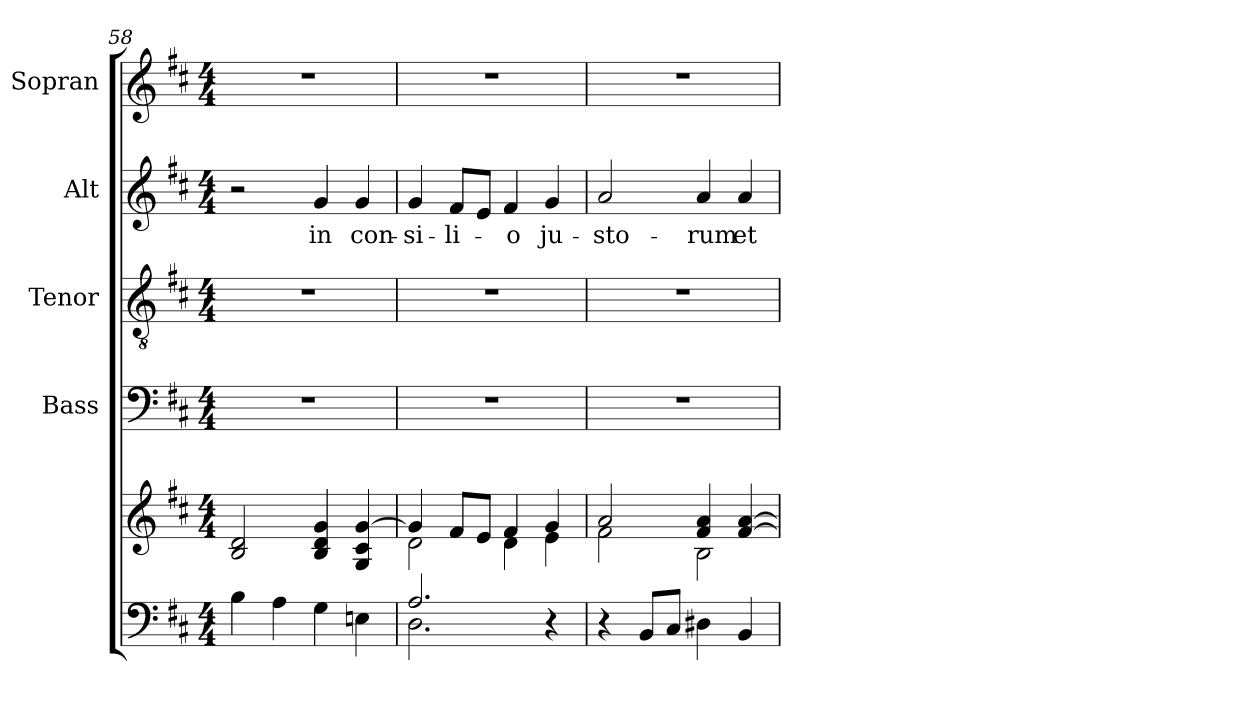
**kern	**kern	**kern	**kern	**kern	**text	**kern
*part5	*part5	*part4	*part3	*part2	*part2	*part1
*staff6	*staff5	*staff4	*staff3	*staff2	*staff2	*staff1
*	*	*I"Bass	*I"Tenor	*I"Alt	*	*I"Sopran
*	*	*I'B	*I'T	*I'A	*	*I'S
*clefF4	*clefG2	*clefF4	*clefGv2	*clefG2	*	*clefG2
*k[f#c#]	*k[f#c#]	*k[f#c#]	*k[f#c#]	*k[f#c#]	*	*k[f#c#]
*D:	*D:	*D:	*D:	*D:	*	*D:
*M4/4	*M4/4	*M4/4	*M4/4	*M4/4	*	*M4/4
=58	=58	=58	=58	=58	=58	=58
4B\	2B/ 2d/	1r	1r	2r	.	1r
4A\	.	.	.	.	.	.
!	!	!	!	!	!LO:LY:b	!
4G\	4B/ 4d/ 4g/	.	.	4g/	in	.
!	!	!	!	!	!LO:LY:b	!
4En\	4G/ 4c#/ [4g/	.	.	4g/	con-	.
=59	=59	=59	=59	=59	=59	=59
*^	*^	*	*	*	*	*
!	!	!	!	!	!	!	!LO:LY:b	!
2.A/	2.D\	4g/]	2d\	1r	1r	4g/	-si-	1r
!	!	!	!	!	!	!	!LO:LY:b	!
.	.	8f#/L	.	.	.	8f#/L	-li-	.
.	.	8e/J	.	.	.	8e/J	.	.
!	!	!	!	!	!	!	!LO:LY:b	!
.	.	4f#/	4d\	.	.	4f#/	-o	.
!	!	!	!	!	!	!	!LO:LY:b	!
4r	4ryy	4g/	4e\	.	.	4g/	ju-	.
=60	=60	=60	=60	=60	=60	=60	=60	=60
!	!	!	!	!	!	!	!LO:LY:b	!
*v	*v	*	*	*	*	*	*	*
4r	2a/	2f#\	1r	1r	2a/	-sto-	1r
8BB/L	.	.	.	.	.	.	.
8C#/J	.	.	.	.	.	.	.
!	!	!	!	!	!	!LO:LY:b	!
4D#X\	4f#/ 4a/	2B\	.	.	4a/	-rum	.
!	!	!	!	!	!	!LO:LY:b	!
4BB/	[>4f#/ [>4a/	.	.	.	4a/	et	.
*	*v	*v	*	*	*	*	*
=	=	=	=	=	=	=
*-	*-	*-	*-	*-	*-	*-
